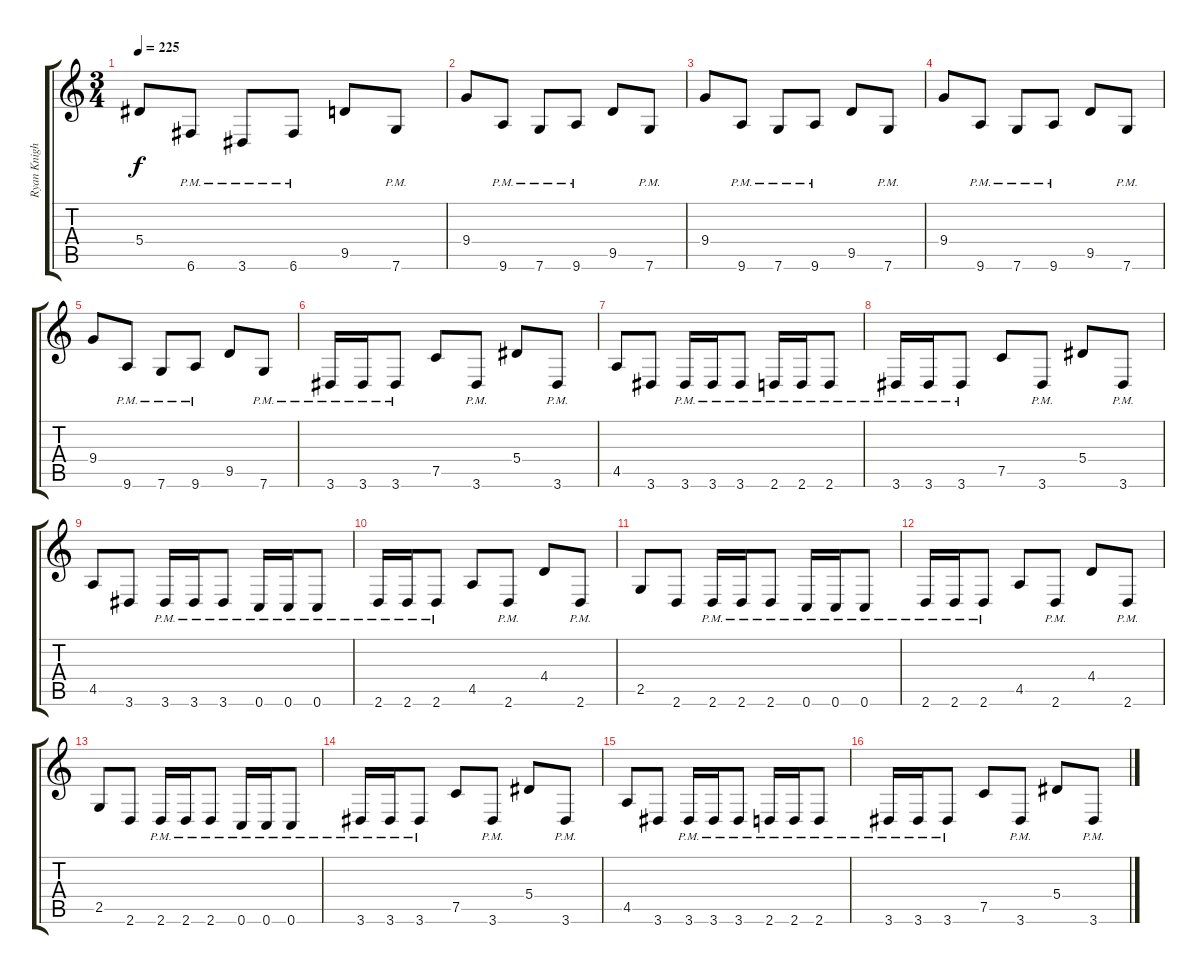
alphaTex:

\track ("Ryan Knight" "Ryan Knigh") {instrument distortionguitar}
\staff {score tabs}
\tuning (C4 G3 Eb3 Bb2 F2 C2) {hide}
\ts (3 4)
\tempo 225
\clef g2
\ks c
5.4.8{dy f} 6.6{pm}.8 3.6{pm}.8 6.6{pm}.8 9.5.8 7.6{pm}.8 |
9.4.8 9.6{pm}.8 7.6{pm}.8 9.6{pm}.8 9.5.8 7.6{pm}.8 |
9.4.8 9.6{pm}.8 7.6{pm}.8 9.6{pm}.8 9.5.8 7.6{pm}.8 |
9.4.8 9.6{pm}.8 7.6{pm}.8 9.6{pm}.8 9.5.8 7.6{pm}.8 |
9.4.8 9.6{pm}.8 7.6{pm}.8 9.6{pm}.8 9.5.8 7.6{pm}.8 |
3.6{pm}.16 3.6{pm}.16 3.6{pm}.8 7.5.8 3.6{pm}.8 5.4.8 3.6{pm}.8 |
4.5.8 3.6.8 3.6{pm}.16 3.6{pm}.16 3.6{pm}.8 2.6{pm}.16 2.6{pm}.16 2.6{pm}.8 |
3.6{pm}.16 3.6{pm}.16 3.6{pm}.8 7.5.8 3.6{pm}.8 5.4.8 3.6{pm}.8 |
4.5.8 3.6.8 3.6{pm}.16 3.6{pm}.16 3.6{pm}.8 0.6{pm}.16 0.6{pm}.16 0.6{pm}.8 |
2.6{pm}.16 2.6{pm}.16 2.6{pm}.8 4.5.8 2.6{pm}.8 4.4.8 2.6{pm}.8 |
2.5.8 2.6.8 2.6{pm}.16 2.6{pm}.16 2.6{pm}.8 0.6{pm}.16 0.6{pm}.16 0.6{pm}.8 |
2.6{pm}.16 2.6{pm}.16 2.6{pm}.8 4.5.8 2.6{pm}.8 4.4.8 2.6{pm}.8 |
2.5.8 2.6.8 2.6{pm}.16 2.6{pm}.16 2.6{pm}.8 0.6{pm}.16 0.6{pm}.16 0.6{pm}.8 |
3.6{pm}.16 3.6{pm}.16 3.6{pm}.8 7.5.8 3.6{pm}.8 5.4.8 3.6{pm}.8 |
4.5.8 3.6.8 3.6{pm}.16 3.6{pm}.16 3.6{pm}.8 2.6{pm}.16 2.6{pm}.16 2.6{pm}.8 |
3.6{pm}.16 3.6{pm}.16 3.6{pm}.8 7.5.8 3.6{pm}.8 5.4.8 3.6{pm}.8
